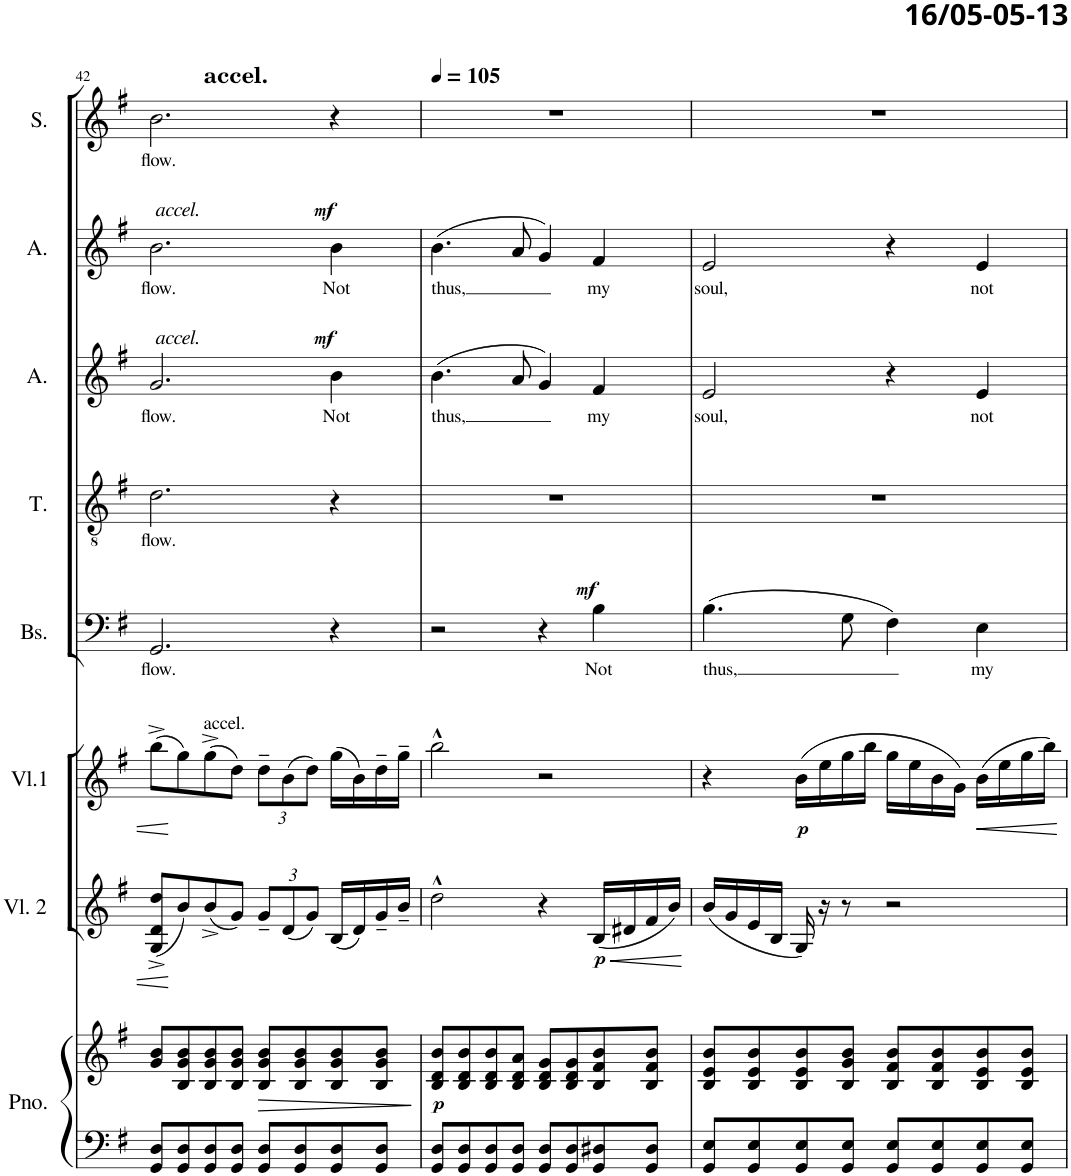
**kern	**kern	**dynam	**kern	**dynam	**kern	**dynam	**kern	**text	**dynam	**kern	**text	**kern	**text	**dynam	**kern	**text	**dynam	**kern	**text
*part8	*part8	*part8	*part7	*part7	*part6	*part6	*part5	*part5	*part5	*part4	*part4	*part3	*part3	*part3	*part2	*part2	*part2	*part1	*part1
*staff9	*staff8	*staff8/9	*staff7	*staff7	*staff6	*staff6	*staff5	*staff5	*staff5	*staff4	*staff4	*staff3	*staff3	*staff3	*staff2	*staff2	*staff2	*staff1	*staff1
*I"Piano	*	*	*I"Viool 2	*	*I"Viool 1	*	*I"Bas	*	*	*I"Tenor	*	*I"Alt	*	*	*I"Alt	*	*	*I"Sopraan	*
*I'Pno.	*	*	*I'Vl. 2	*	*I'Vl.1	*	*I'Bs.	*	*	*I'T.	*	*I'A.	*	*	*I'A.	*	*	*I'S.	*
!!LO:PB:g=z
*clefF4	*clefG2	*	*clefG2	*	*clefG2	*	*clefF4	*	*	*clefGv2	*	*clefG2	*	*	*clefG2	*	*	*clefG2	*
*k[f#]	*k[f#]	*	*k[f#]	*	*k[f#]	*	*k[f#]	*	*	*k[f#]	*	*k[f#]	*	*	*k[f#]	*	*	*k[f#]	*
*M4/4	*M4/4	*	*M4/4	*	*M4/4	*	*M4/4	*	*	*M4/4	*	*M4/4	*	*	*M4/4	*	*	*M4/4	*
=42	=42	=42	=42	=42	=42	=42	=42	=42	=42	=42	=42	=42	=42	=42	=42	=42	=42	=42	=42
!	!	!	!	!	!	!	!	!	!	!	!	!	!	!	!LO:TX:a:i:t=accel.	!	!	!	!
!	!	!	!	!	!	!	!	!	!	!	!	!LO:TX:a:i:t=accel.	!	!	!	!	!	!	!
!	!	!	!	!	!	!	!	!LO:LY:b	!	!	!LO:LY:b	!	!LO:LY:b	!	!	!LO:LY:b	!	!	!LO:LY:b
*	*	*	*	*	*	*	*	*	*	*	*	*	*	*	*	*	*	*^	*
8GG/ 8D/L	8g/ 8b/L	.	(8G/^ 8d/^ 8dd/^L	.	(8bb^\L	.	2.GG/	flow.	.	2.d\	flow.	2.g/	flow.	.	2.b\	flow.	.	2.b\	4ryy	flow.
8GG/ 8D/	8B/ 8g/ 8b/	.	8b/)	.	8gg\)	.	.	.	.	.	.	.	.	.	.	.	.	.	.	.
!	!	!	!	!	!	!	!	!	!	!	!	!	!	!	!	!	!	!	!LO:TX:a:t=accel.	!
!	!	!	!	!	!LO:TX:a:t=accel.	!	!	!	!	!	!	!	!	!	!	!	!	!	!	!
8GG/ 8D/	8B/ 8g/ 8b/	.	(8b^/	.	(8gg^\	.	.	.	.	.	.	.	.	.	.	.	.	.	2.ryy	.
8GG/ 8D/J	8B/ 8g/ 8b/J	.	8g/J)	.	8dd\J)	.	.	.	.	.	.	.	.	.	.	.	.	.	.	.
!	!	!LO:HP:b	!	!	!	!	!	!	!	!	!	!	!	!	!	!	!	!	!	!
*	*	*	*Xbrackettup	*	*Xbrackettup	*	*	*	*	*	*	*	*	*	*	*	*	*	*	*
8GG/ 8D/L	8B/ 8g/ 8b/L	>	12g~/L	.	12dd~\L	.	.	.	.	.	.	.	.	.	.	.	.	.	.	.
.	.	.	(12d/	.	(12b\	.	.	.	.	.	.	.	.	.	.	.	.	.	.	.
8GG/ 8D/	8B/ 8g/ 8b/	.	.	.	.	.	.	.	.	.	.	.	.	.	.	.	.	.	.	.
.	.	.	12g/J)	.	12dd\J)	.	.	.	.	.	.	.	.	.	.	.	.	.	.	.
!	!	!	!	!	!	!	!	!	!	!	!	!	!LO:LY:b	!LO:DY:a	!	!LO:LY:b	!LO:DY:a	!	!	!
8GG/ 8D/	8B/ 8g/ 8b/	.	(16B/LL	.	(16gg\LL	.	4r	.	.	4r	.	4b\	Not	mf	4b\	Not	mf	4r	.	.
.	.	.	16d/)	.	16b\)	.	.	.	.	.	.	.	.	.	.	.	.	.	.	.
8GG/ 8D/J	8B/ 8g/ 8b/J	.	16g~/	.	16dd~\	.	.	.	.	.	.	.	.	.	.	.	.	.	.	.
.	.	.	16b~/JJ	.	16gg~\JJ	.	.	.	.	.	.	.	.	.	.	.	.	.	.	.
.	.	]	.	.	.	.	.	.	.	.	.	.	.	.	.	.	.	.	.	.
*	*	*	*	*	*	*	*	*	*	*	*	*	*	*	*	*	*	*v	*v	*
=43	=43	=43	=43	=43	=43	=43	=43	=43	=43	=43	=43	=43	=43	=43	=43	=43	=43	=43	=43
*	*	*	*	*	*	*	*	*	*	*	*	*	*	*	*	*	*	*MM105	*
*	*	*	*	*	*	*	*	*	*	*	*	*	*	*	*	*	*	*^	*
!	!	!LO:DY:b	!	!	!	!	!	!	!	!	!	!	!LO:LY:b	!	!	!LO:LY:b	!	!	!	!
*	*	*	*	*	*	*	*	*	*	*	*	*	*	*	*	*	*	*v	*v	*
8GG/ 8D/L	8B/ 8d/ 8b/L	p	2dd^^\	.	2bb^^\	.	2r	.	.	1r	.	(4.b\	thus,	.	(4.b\	thus,	.	1r	.
8GG/ 8D/	8B/ 8d/ 8b/	.	.	.	.	.	.	.	.	.	.	.	.	.	.	.	.	.	.
8GG/ 8D/	8B/ 8d/ 8b/	.	.	.	.	.	.	.	.	.	.	.	.	.	.	.	.	.	.
8GG/ 8D/J	8B/ 8d/ 8a/J	.	.	.	.	.	.	.	.	.	.	8a/	.	.	8a/	.	.	.	.
8GG/ 8D/L	8B/ 8d/ 8g/L	.	4r	.	2r	.	4r	.	.	.	.	4g/)	.	.	4g/)	.	.	.	.
8GG/ 8D/	8B/ 8d/ 8g/	.	.	.	.	.	.	.	.	.	.	.	.	.	.	.	.	.	.
!	!	!	!	!LO:HP:b	!	!	!	!LO:LY:b	!	!	!	!	!LO:LY:b	!	!	!LO:LY:b	!	!	!
!	!	!	!	!LO:DY:n=1:b	!	!	!	!	!LO:DY:a	!	!	!	!	!	!	!	!	!	!
8GG/ 8D#X/	8B/ 8f#/ 8b/	.	(16B/LL	< p	.	.	4B\	Not	mf	.	.	4f#/	my	.	4f#/	my	.	.	.
.	.	.	16d#X/	.	.	.	.	.	.	.	.	.	.	.	.	.	.	.	.
8GG/ 8D#/J	8B/ 8f#/ 8b/J	.	16f#/	.	.	.	.	.	.	.	.	.	.	.	.	.	.	.	.
.	.	.	16b/JJ)	.	.	.	.	.	.	.	.	.	.	.	.	.	.	.	.
.	.	.	.	[	.	.	.	.	.	.	.	.	.	.	.	.	.	.	.
=44	=44	=44	=44	=44	=44	=44	=44	=44	=44	=44	=44	=44	=44	=44	=44	=44	=44	=44	=44
!	!	!	!	!	!	!	!	!LO:LY:b	!	!	!	!	!LO:LY:b	!	!	!LO:LY:b	!	!	!
8GG/ 8E/L	8B/ 8e/ 8b/L	.	(16b/LL	.	4r	.	(4.B\	thus,	.	1r	.	2e/	soul,	.	2e/	soul,	.	1r	.
.	.	.	16g/	.	.	.	.	.	.	.	.	.	.	.	.	.	.	.	.
8GG/ 8E/	8B/ 8e/ 8b/	.	16e/	.	.	.	.	.	.	.	.	.	.	.	.	.	.	.	.
.	.	.	16B/JJ	.	.	.	.	.	.	.	.	.	.	.	.	.	.	.	.
!	!	!	!	!	!	!LO:DY:b	!	!	!	!	!	!	!	!	!	!	!	!	!
8GG/ 8E/	8B/ 8e/ 8b/	.	16G/)	.	(16b\LL	p	.	.	.	.	.	.	.	.	.	.	.	.	.
.	.	.	16r	.	16ee\	.	.	.	.	.	.	.	.	.	.	.	.	.	.
8GG/ 8E/J	8B/ 8g/ 8b/J	.	8r	.	16gg\	.	8G\	.	.	.	.	.	.	.	.	.	.	.	.
.	.	.	.	.	16bb\JJ	.	.	.	.	.	.	.	.	.	.	.	.	.	.
8GG/ 8E/L	8B/ 8f#/ 8b/L	.	2r	.	16gg\LL	.	4F#\)	.	.	.	.	4r	.	.	4r	.	.	.	.
.	.	.	.	.	16ee\	.	.	.	.	.	.	.	.	.	.	.	.	.	.
8GG/ 8E/	8B/ 8f#/ 8b/	.	.	.	16b\	.	.	.	.	.	.	.	.	.	.	.	.	.	.
.	.	.	.	.	16g\JJ)	.	.	.	.	.	.	.	.	.	.	.	.	.	.
!	!	!	!	!	!	!LO:HP:b	!	!LO:LY:b	!	!	!	!	!LO:LY:b	!	!	!LO:LY:b	!	!	!
8GG/ 8E/	8B/ 8e/ 8b/	.	.	.	(16b\LL	<	4E\	my	.	.	.	4e/	not	.	4e/	not	.	.	.
.	.	.	.	.	16ee\	.	.	.	.	.	.	.	.	.	.	.	.	.	.
8GG/ 8E/J	8B/ 8e/ 8b/J	.	.	.	16gg\	.	.	.	.	.	.	.	.	.	.	.	.	.	.
.	.	.	.	.	16bb\JJ)	.	.	.	.	.	.	.	.	.	.	.	.	.	.
.	.	.	.	.	.	[	.	.	.	.	.	.	.	.	.	.	.	.	.
=	=	=	=	=	=	=	=	=	=	=	=	=	=	=	=	=	=	=	=
*-	*-	*-	*-	*-	*-	*-	*-	*-	*-	*-	*-	*-	*-	*-	*-	*-	*-	*-	*-
